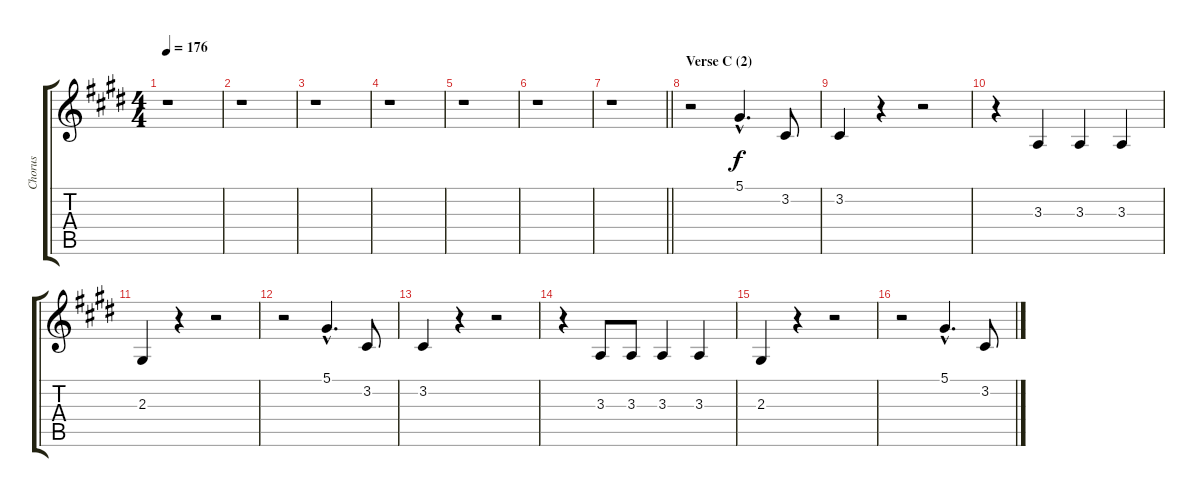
\track ("Chorus" "Chorus") {instrument sopranosax}
\staff {score tabs}
\tuning (Eb4 Bb3 Gb3 Db3 Ab2 Eb2) {hide}
\ts (4 4)
\tempo 176
\clef g2
\ks c#minor
r.1{dy f} |
r.1 |
r.1 |
r.1 |
r.1 |
r.1 |
\barLineRight lightlight
r.1 |
\section ("" "Verse C (2)")
r.2 5.1{hac}.4{d} 3.2.8 |
3.2.4 r.4 r.2 |
r.4 3.3.4 3.3.4 3.3.4 |
2.3.4 r.4 r.2 |
r.2 5.1{hac}.4{d} 3.2.8 |
3.2.4 r.4 r.2 |
r.4 3.3.8 3.3.8 3.3.4 3.3.4 |
2.3.4 r.4 r.2 |
r.2 5.1{hac}.4{d} 3.2.8
